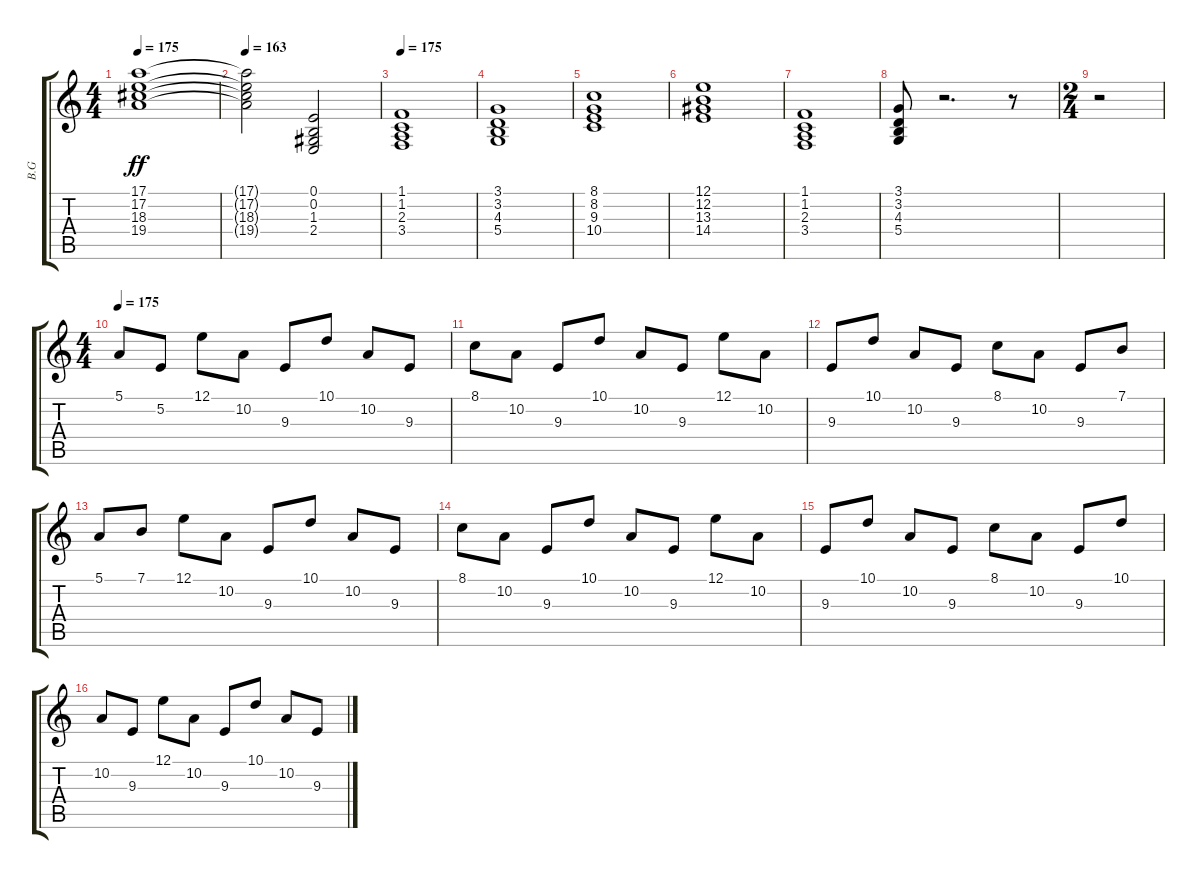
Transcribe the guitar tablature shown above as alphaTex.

\track ("B.G" "B.G") {instrument harpsichord}
\staff {score tabs}
\tuning (E4 B3 G3 D3 A2 E2) {hide}
\ts (4 4)
\tempo 175
\clef g2
\ks c
(17.1 17.2 18.3 19.4).1{dy ff} |
\tempo 163
(17.1{t} 17.2{t} 18.3{t} 19.4{t}).2 (0.1 0.2 1.3 2.4).2 |
\tempo 175
(1.1 1.2 2.3 3.4).1 |
(3.1 3.2 4.3 5.4).1 |
(8.1 8.2 9.3 10.4).1 |
(12.1 12.2 13.3 14.4).1 |
(1.1 1.2 2.3 3.4).1 |
(3.1 3.2 4.3 5.4).8 r.2{d} r.8 |
\ts (2 4)
r.2 |
\ts (4 4)
\tempo 175
5.1.8{instrument harpsichord} 5.2.8 12.1.8 10.2.8 9.3.8 10.1.8 10.2.8 9.3.8 |
8.1.8 10.2.8 9.3.8 10.1.8 10.2.8 9.3.8 12.1.8 10.2.8 |
9.3.8 10.1.8 10.2.8 9.3.8 8.1.8 10.2.8 9.3.8 7.1.8 |
5.1.8 7.1.8 12.1.8 10.2.8 9.3.8 10.1.8 10.2.8 9.3.8 |
8.1.8 10.2.8 9.3.8 10.1.8 10.2.8 9.3.8 12.1.8 10.2.8 |
9.3.8 10.1.8 10.2.8 9.3.8 8.1.8 10.2.8 9.3.8 10.1.8 |
10.2.8 9.3.8 12.1.8 10.2.8 9.3.8 10.1.8 10.2.8 9.3.8
